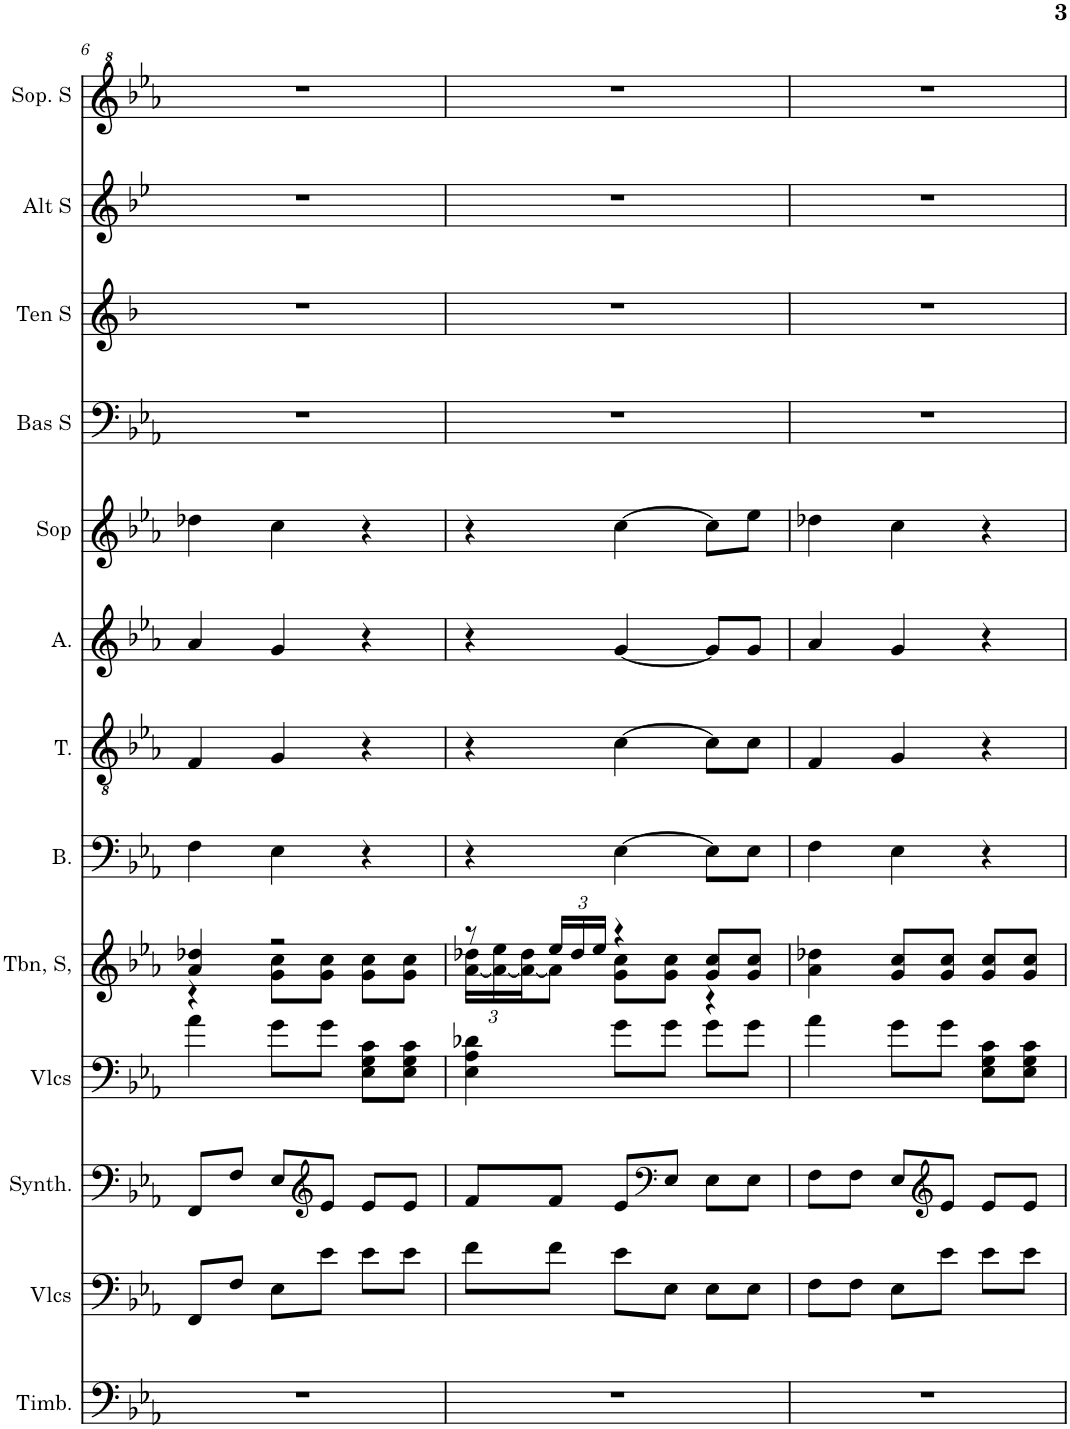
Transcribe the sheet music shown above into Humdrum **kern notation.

**kern	**kern	**kern	**kern	**kern	**kern	**kern	**kern	**kern	**kern	**kern	**kern	**kern
*part13	*part12	*part11	*part10	*part9	*part8	*part7	*part6	*part5	*part4	*part3	*part2	*part1
*staff13	*staff12	*staff11	*staff10	*staff9	*staff8	*staff7	*staff6	*staff5	*staff4	*staff3	*staff2	*staff1
*I"Timbales, Staff-1	*I"Violoncelles, D'Bass/Strings, etc	*I"Synthétiseur d'instruments à cordes, Synth strings, etc	*I"Violoncelles, Synth strings 2	*I"Trombone Soprano, 1st violins	*I"Basse	*I"Ténor	*I"Alto	*I"Soprano	*I"Basse Solo	*I"Tenor Solo	*I"Alto Solo	*I"Soprano Solo
*I'Timb.	*I'Vlcs	*I'Synth.	*I'Vlcs	*I'Tbn, S,	*I'B.	*I'T.	*I'A.	*I'Sop	*I'Bas S	*I'Ten S	*I'Alt S	*I'Sop. S
!!LO:PB:g=z
*clefF4	*clefF4	*clefF4	*clefF4	*clefG2	*clefF4	*clefGv2	*clefG2	*clefG2	*clefF4	*clefG2	*clefG2	*clefG^2
*	*	*	*	*	*	*	*	*	*	*Trd8c14	*Trd4c7	*
*k[b-e-a-]	*k[b-e-a-]	*k[b-e-a-]	*k[b-e-a-]	*k[b-e-a-]	*k[b-e-a-]	*k[b-e-a-]	*k[b-e-a-]	*k[b-e-a-]	*k[b-e-a-]	*k[b-]	*k[b-e-]	*k[b-e-a-]
*M3/4	*M3/4	*M3/4	*M3/4	*M3/4	*M3/4	*M3/4	*M3/4	*M3/4	*M3/4	*M3/4	*M3/4	*M3/4
=6	=6	=6	=6	=6	=6	=6	=6	=6	=6	=6	=6	=6
*	*	*	*	*^	*	*	*	*	*	*	*	*
2.r	8FF/L	8FF/L	4a-\	4a-/ 4dd-X/	4r	4F\	4F/	4a-/	4dd-X\	2.r	2.r	2.r	2.r
.	8F/J	8F/J	.	.	.	.	.	.	.	.	.	.	.
.	8E-\L	8E-/L	8g\L	2r	8g\ 8cc\L	4E-\	4G/	4g/	4cc\	.	.	.	.
*	*	*clefG2	*	*	*	*	*	*	*	*	*	*	*
.	8e-\J	8e-/J	8g\J	.	8g\ 8cc\J	.	.	.	.	.	.	.	.
.	8e-\L	8e-/L	8E-\ 8G\ 8c\L	.	8g\ 8cc\L	4r	4r	4r	4r	.	.	.	.
.	8e-\J	8e-/J	8E-\ 8G\ 8c\J	.	8g\ 8cc\J	.	.	.	.	.	.	.	.
=7	=7	=7	=7	=7	=7	=7	=7	=7	=7	=7	=7	=7	=7
*	*	*	*	*	*Xbrackettup	*	*	*	*	*	*	*	*
2.r	8f\L	8f/L	4E-\ 4A-\ 4d-X\	8r	[24a-\ 24dd-X\LL	4r	4r	4r	4r	2.r	2.r	2.r	2.r
.	.	.	.	.	24a-\_ 24ee-\	.	.	.	.	.	.	.	.
.	.	.	.	.	24a-\_ 24dd-\J	.	.	.	.	.	.	.	.
.	8f\J	8f/J	.	24ee-/LL	8a-\J]	.	.	.	.	.	.	.	.
.	.	.	.	24dd-/	.	.	.	.	.	.	.	.	.
.	.	.	.	24ee-/JJ	.	.	.	.	.	.	.	.	.
.	8e-\L	8e-/L	8g\L	4r	8g\ 8cc\L	[4E-\	[4c\	[4g/	[4cc\	.	.	.	.
*	*	*clefF4	*	*	*	*	*	*	*	*	*	*	*
.	8E-\J	8E-/J	8g\J	.	8g\ 8cc\J	.	.	.	.	.	.	.	.
.	8E-\L	8E-\L	8g\L	8g/ 8cc/L	4r	8E-\L]	8c\L]	8g/L]	8cc\L]	.	.	.	.
.	8E-\J	8E-\J	8g\J	8g/ 8cc/J	.	8E-\J	8c\J	8g/J	8ee-\J	.	.	.	.
*	*	*	*	*v	*v	*	*	*	*	*	*	*	*
=8	=8	=8	=8	=8	=8	=8	=8	=8	=8	=8	=8	=8
2.r	8F\L	8F\L	4a-\	4a-\ 4dd-X\	4F\	4F/	4a-/	4dd-X\	2.r	2.r	2.r	2.r
.	8F\J	8F\J	.	.	.	.	.	.	.	.	.	.
.	8E-\L	8E-/L	8g\L	8g/ 8cc/L	4E-\	4G/	4g/	4cc\	.	.	.	.
*	*	*clefG2	*	*	*	*	*	*	*	*	*	*
.	8e-\J	8e-/J	8g\J	8g/ 8cc/J	.	.	.	.	.	.	.	.
.	8e-\L	8e-/L	8E-\ 8G\ 8c\L	8g/ 8cc/L	4r	4r	4r	4r	.	.	.	.
.	8e-\J	8e-/J	8E-\ 8G\ 8c\J	8g/ 8cc/J	.	.	.	.	.	.	.	.
=	=	=	=	=	=	=	=	=	=	=	=	=
*-	*-	*-	*-	*-	*-	*-	*-	*-	*-	*-	*-	*-
